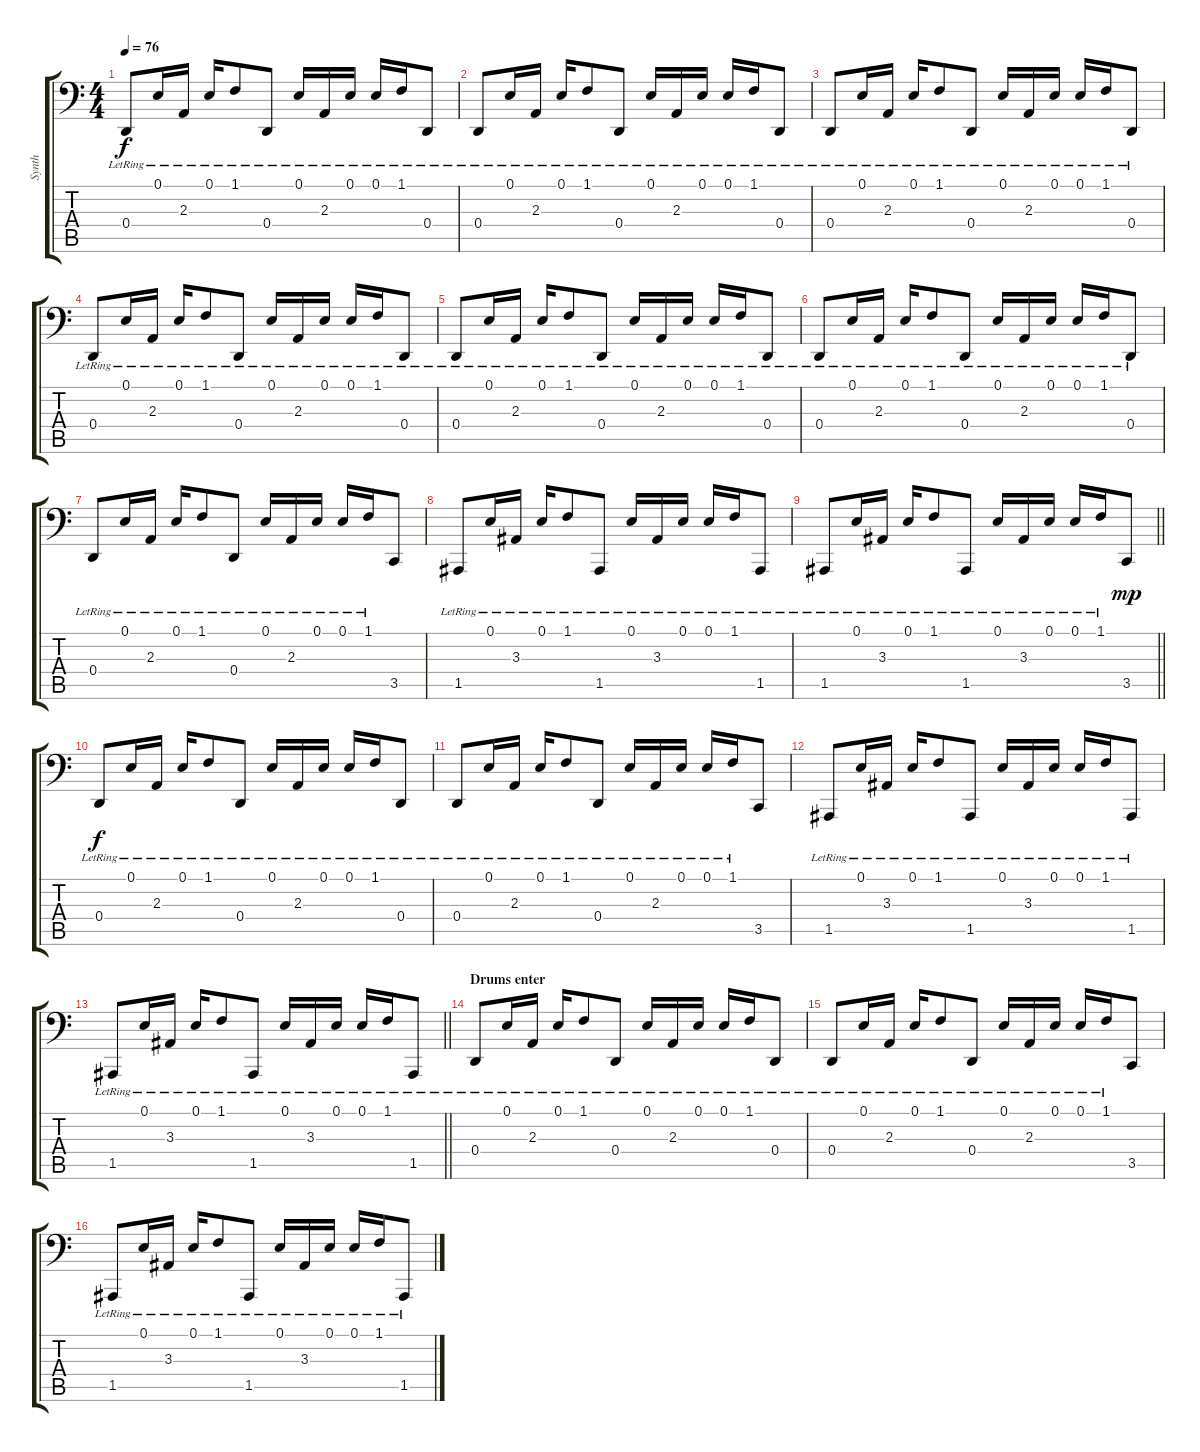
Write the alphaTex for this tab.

\track ("Synth" "Synth") {instrument clavinet}
\staff {score tabs}
\tuning (E3 B2 G2 D2 A1 E1) {hide}
\ts (4 4)
\tempo 76
\clef f4
\ks c
0.4{lr}.8{dy f} 0.1{lr}.16 2.3{lr}.16 0.1{lr}.16 1.1{lr}.8 0.4{lr}.8 0.1{lr}.16 2.3{lr}.16 0.1{lr}.16 0.1{lr}.16 1.1{lr}.16 0.4{lr}.8 |
0.4{lr}.8 0.1{lr}.16 2.3{lr}.16 0.1{lr}.16 1.1{lr}.8 0.4{lr}.8 0.1{lr}.16 2.3{lr}.16 0.1{lr}.16 0.1{lr}.16 1.1{lr}.16 0.4{lr}.8 |
0.4{lr}.8 0.1{lr}.16 2.3{lr}.16 0.1{lr}.16 1.1{lr}.8 0.4{lr}.8 0.1{lr}.16 2.3{lr}.16 0.1{lr}.16 0.1{lr}.16 1.1{lr}.16 0.4{lr}.8 |
0.4{lr}.8 0.1{lr}.16 2.3{lr}.16 0.1{lr}.16 1.1{lr}.8 0.4{lr}.8 0.1{lr}.16 2.3{lr}.16 0.1{lr}.16 0.1{lr}.16 1.1{lr}.16 0.4{lr}.8 |
0.4{lr}.8 0.1{lr}.16 2.3{lr}.16 0.1{lr}.16 1.1{lr}.8 0.4{lr}.8 0.1{lr}.16 2.3{lr}.16 0.1{lr}.16 0.1{lr}.16 1.1{lr}.16 0.4{lr}.8 |
0.4{lr}.8 0.1{lr}.16 2.3{lr}.16 0.1{lr}.16 1.1{lr}.8 0.4{lr}.8 0.1{lr}.16 2.3{lr}.16 0.1{lr}.16 0.1{lr}.16 1.1{lr}.16 0.4{lr}.8 |
0.4{lr}.8 0.1{lr}.16 2.3{lr}.16 0.1{lr}.16 1.1{lr}.8 0.4{lr}.8 0.1{lr}.16 2.3{lr}.16 0.1{lr}.16 0.1{lr}.16 1.1{lr}.16 3.5.8 |
1.5{lr}.8 0.1{lr}.16 3.3{lr}.16 0.1{lr}.16 1.1{lr}.8 1.5{lr}.8 0.1{lr}.16 3.3{lr}.16 0.1{lr}.16 0.1{lr}.16 1.1{lr}.16 1.5{lr}.8 |
\barLineRight lightlight
1.5{lr}.8 0.1{lr}.16 3.3{lr}.16 0.1{lr}.16 1.1{lr}.8 1.5{lr}.8 0.1{lr}.16 3.3{lr}.16 0.1{lr}.16 0.1{lr}.16 1.1{lr}.16 3.5.8{dy mp} |
0.4{lr}.8{dy f} 0.1{lr}.16 2.3{lr}.16 0.1{lr}.16 1.1{lr}.8 0.4{lr}.8 0.1{lr}.16 2.3{lr}.16 0.1{lr}.16 0.1{lr}.16 1.1{lr}.16 0.4{lr}.8 |
0.4{lr}.8 0.1{lr}.16 2.3{lr}.16 0.1{lr}.16 1.1{lr}.8 0.4{lr}.8 0.1{lr}.16 2.3{lr}.16 0.1{lr}.16 0.1{lr}.16 1.1{lr}.16 3.5.8 |
1.5{lr}.8 0.1{lr}.16 3.3{lr}.16 0.1{lr}.16 1.1{lr}.8 1.5{lr}.8 0.1{lr}.16 3.3{lr}.16 0.1{lr}.16 0.1{lr}.16 1.1{lr}.16 1.5{lr}.8 |
\barLineRight lightlight
1.5{lr}.8 0.1{lr}.16 3.3{lr}.16 0.1{lr}.16 1.1{lr}.8 1.5{lr}.8 0.1{lr}.16 3.3{lr}.16 0.1{lr}.16 0.1{lr}.16 1.1{lr}.16 1.5{lr}.8 |
\section ("" "Drums enter")
0.4{lr}.8 0.1{lr}.16 2.3{lr}.16 0.1{lr}.16 1.1{lr}.8 0.4{lr}.8 0.1{lr}.16 2.3{lr}.16 0.1{lr}.16 0.1{lr}.16 1.1{lr}.16 0.4{lr}.8 |
0.4{lr}.8 0.1{lr}.16 2.3{lr}.16 0.1{lr}.16 1.1{lr}.8 0.4{lr}.8 0.1{lr}.16 2.3{lr}.16 0.1{lr}.16 0.1{lr}.16 1.1{lr}.16 3.5.8 |
1.5{lr}.8 0.1{lr}.16 3.3{lr}.16 0.1{lr}.16 1.1{lr}.8 1.5{lr}.8 0.1{lr}.16 3.3{lr}.16 0.1{lr}.16 0.1{lr}.16 1.1{lr}.16 1.5{lr}.8
